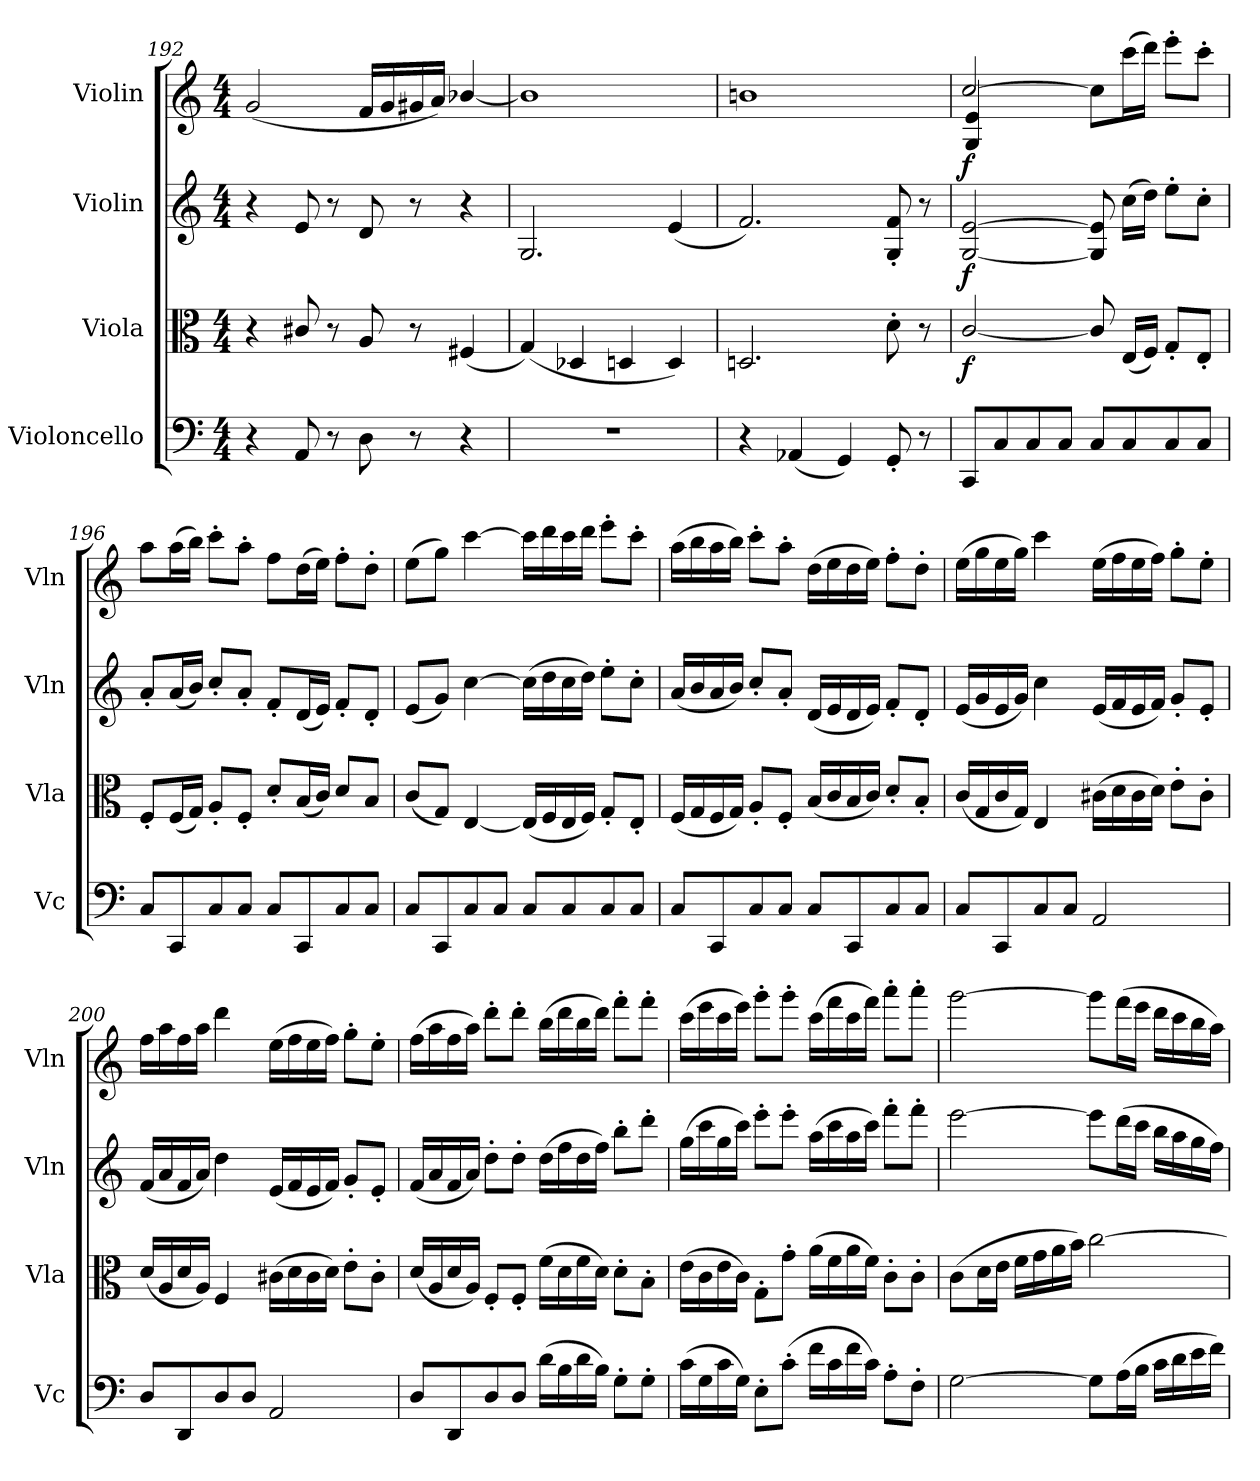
**kern	**kern	**dynam	**kern	**dynam	**kern	**dynam
*part4	*part3	*part3	*part2	*part2	*part1	*part1
*staff4	*staff3	*staff3	*staff2	*staff2	*staff1	*staff1
*I"Violoncello	*I"Viola	*	*I"Violin	*	*I"Violin	*
*I'Vc	*I'Vla	*	*I'Vln	*	*I'Vln	*
*clefF4	*clefC3	*	*clefG2	*	*clefG2	*
*k[]	*k[]	*	*k[]	*	*k[]	*
*C:	*C:	*	*C:	*	*C:	*
*M4/4	*M4/4	*	*M4/4	*	*M4/4	*
=192	=192	=192	=192	=192	=192	=192
4r	4r	.	4r	.	(2g/	.
8AA/	8c#X/	.	8e/	.	.	.
8r	8r	.	8r	.	.	.
8D\	8A/	.	8d/	.	16f/LL	.
.	.	.	.	.	16g/	.
8r	8r	.	8r	.	16g#X/	.
.	.	.	.	.	16a/JJ)	.
4r	(4F#X/	.	4r	.	[4b-X/	.
=193	=193	=193	=193	=193	=193	=193
1r	(4G/)	.	2.G/	.	1b-]	.
.	4D-X/	.	.	.	.	.
.	4Dn/	.	.	.	.	.
.	4D/)	.	(4e/	.	.	.
=194	=194	=194	=194	=194	=194	=194
4r	2.Dn/	.	2.f/)	.	1bn	.
(4AA-X/	.	.	.	.	.	.
4GG/)	.	.	.	.	.	.
8GG'/	8d'\	.	8G'/ 8f'/	.	.	.
8r	8r	.	8r	.	.	.
=195	=195	=195	=195	=195	=195	=195
*	*	*	*	*	*^	*
8CC/L	[2c/	f	[2G/ [2e/	f	[2cc/	4G/ 4e/	f
8C/	.	.	.	.	.	.	.
8C/	.	.	.	.	.	4ryy	.
8C/J	.	.	.	.	.	.	.
8C/L	8c/]	.	8G]/ 8e]/	.	8cc\L]	2ryy	.
8C/	(16E/LL	.	(16cc\LL	.	(16ccc\L	.	.
.	16F/JJ)	.	16dd\JJ)	.	16ddd\JJ)	.	.
8C/	8G'/L	.	8ee'\L	.	8eee'\L	.	.
8C/J	8E'/J	.	8cc'\J	.	8ccc'\J	.	.
*	*	*	*	*	*v	*v	*
=196	=196	=196	=196	=196	=196	=196
8C/L	8F'/L	.	8a'/L	.	8aa\L	.
8CC/	(16F/L	.	(16a/L	.	(16aa\L	.
.	16G/JJ)	.	16b/JJ)	.	16bb\JJ)	.
8C/	8A'/L	.	8cc'/L	.	8ccc'\L	.
8C/J	8F'/J	.	8a'/J	.	8aa'\J	.
8C/L	8d'/L	.	8f'/L	.	8ff\L	.
8CC/	(16B/L	.	(16d/L	.	(16dd\L	.
.	16c/JJ)	.	16e/JJ)	.	16ee\JJ)	.
8C/	8d/L	.	8f'/L	.	8ff'\L	.
8C/J	8B/J	.	8d'/J	.	8dd'\J	.
=197	=197	=197	=197	=197	=197	=197
8C/L	(8c/L	.	(8e/L	.	(8ee\L	.
8CC/	8G/J)	.	8g/J)	.	8gg\J)	.
8C/	[4E/	.	[4cc\	.	[4ccc\	.
8C/J	.	.	.	.	.	.
8C/L	(16E/LL]	.	(16cc\LL]	.	16ccc\LL]	.
.	16F/	.	16dd\	.	16ddd\	.
8C/	16E/	.	16cc\	.	16ccc\	.
.	16F/JJ)	.	16dd\JJ)	.	16ddd\JJ	.
8C/	8G'/L	.	8ee'\L	.	8eee'\L	.
8C/J	8E'/J	.	8cc'\J	.	8ccc'\J	.
=198	=198	=198	=198	=198	=198	=198
8C/L	(16F/LL	.	(16a/LL	.	(16aa\LL	.
.	16G/	.	16b/	.	16bb\	.
8CC/	16F/	.	16a/	.	16aa\	.
.	16G/JJ)	.	16b/JJ)	.	16bb\JJ)	.
8C/	8A'/L	.	8cc'/L	.	8ccc'\L	.
8C/J	8F'/J	.	8a'/J	.	8aa'\J	.
8C/L	(16B/LL	.	(16d/LL	.	(16dd\LL	.
.	16c/	.	16e/	.	16ee\	.
8CC/	16B/	.	16d/	.	16dd\	.
.	16c/JJ)	.	16e/JJ)	.	16ee\JJ)	.
8C/	8d'/L	.	8f'/L	.	8ff'\L	.
8C/J	8B'/J	.	8d'/J	.	8dd'\J	.
=199	=199	=199	=199	=199	=199	=199
8C/L	(16c/LL	.	(16e/LL	.	(16ee\LL	.
.	16G/	.	16g/	.	16gg\	.
8CC/	16c/	.	16e/	.	16ee\	.
.	16G/JJ)	.	16g/JJ)	.	16gg\JJ)	.
8C/	4E/	.	4cc\	.	4ccc\	.
8C/J	.	.	.	.	.	.
2AA/	(16c#X\LL	.	(16e/LL	.	(16ee\LL	.
.	16d\	.	16f/	.	16ff\	.
.	16c#\	.	16e/	.	16ee\	.
.	16d\JJ)	.	16f/JJ)	.	16ff\JJ)	.
.	8e'\L	.	8g'/L	.	8gg'\L	.
.	8c#'\J	.	8e'/J	.	8ee'\J	.
=200	=200	=200	=200	=200	=200	=200
8D/L	(16d/LL	.	(16f/LL	.	16ff\LL	.
.	16A/	.	16a/	.	16aa\	.
8DD/	16d/	.	16f/	.	16ff\	.
.	16A/JJ)	.	16a/JJ)	.	16aa\JJ	.
8D/	4F/	.	4dd\	.	4ddd\	.
8D/J	.	.	.	.	.	.
2AA/	(16c#X\LL	.	(16e/LL	.	(16ee\LL	.
.	16d\	.	16f/	.	16ff\	.
.	16c#\	.	16e/	.	16ee\	.
.	16d\JJ)	.	16f/JJ)	.	16ff\JJ)	.
.	8e'\L	.	8g'/L	.	8gg'\L	.
.	8c#'\J	.	8e'/J	.	8ee'\J	.
=201	=201	=201	=201	=201	=201	=201
8D/L	(16d/LL	.	(16f/LL	.	(16ff\LL	.
.	16A/	.	16a/	.	16aa\	.
8DD/	16d/	.	16f/	.	16ff\	.
.	16A/JJ)	.	16a/JJ)	.	16aa\JJ)	.
8D/	8F'/L	.	8dd'\L	.	8ddd'\L	.
8D/J	8F'/J	.	8dd'\J	.	8ddd'\J	.
(16d\LL	(16f\LL	.	(16dd\LL	.	(16bb\LL	.
16B\	16d\	.	16ff\	.	16ddd\	.
16d\	16f\	.	16dd\	.	16bb\	.
16B\JJ)	16d\JJ)	.	16ff\JJ)	.	16ddd\JJ)	.
8G'\L	8d'\L	.	8bb'\L	.	8fff'\L	.
8G'\J	8B'\J	.	8ddd'\J	.	8fff'\J	.
=202	=202	=202	=202	=202	=202	=202
(16c\LL	(16e\LL	.	(16gg\LL	.	(16ccc\LL	.
16G\	16c\	.	16ccc\	.	16eee\	.
16c\	16e\	.	16gg\	.	16ccc\	.
16G\JJ)	16c\JJ)	.	16ccc\JJ)	.	16eee\JJ)	.
8E'\L	8G'\L	.	8eee'\L	.	8ggg'\L	.
(8c'\J	8g'\J	.	8eee'\J	.	8ggg'\J	.
16f\LL	(16a\LL	.	(16aa\LL	.	(16ccc\LL	.
16c\	16f\	.	16ccc\	.	16fff\	.
16f\	16a\	.	16aa\	.	16ccc\	.
16c\JJ)	16f\JJ)	.	16ccc\JJ)	.	16fff\JJ)	.
8A'\L	8c'\L	.	8fff'\L	.	8aaa'\L	.
8F'\J	8c'\J	.	8fff'\J	.	8aaa'\J	.
=203	=203	=203	=203	=203	=203	=203
[2G\	(8c\L	.	[2eee\	.	[2ggg\	.
.	16d\L	.	.	.	.	.
.	16e\JJ	.	.	.	.	.
.	16f\LL	.	.	.	.	.
.	16g\	.	.	.	.	.
.	16a\	.	.	.	.	.
.	16b\JJ)	.	.	.	.	.
8G\L]	[2cc\	.	8eee\L]	.	8ggg\L]	.
(16A\L	.	.	(16ddd\L	.	(16fff\L	.
16B\JJ	.	.	16ccc\JJ	.	16eee\JJ	.
16c\LL	.	.	16bb\LL	.	16ddd\LL	.
16d\	.	.	16aa\	.	16ccc\	.
16e\	.	.	16gg\	.	16bb\	.
16f\JJ)	.	.	16ff\JJ)	.	16aa\JJ)	.
=	=	=	=	=	=	=
*-	*-	*-	*-	*-	*-	*-
